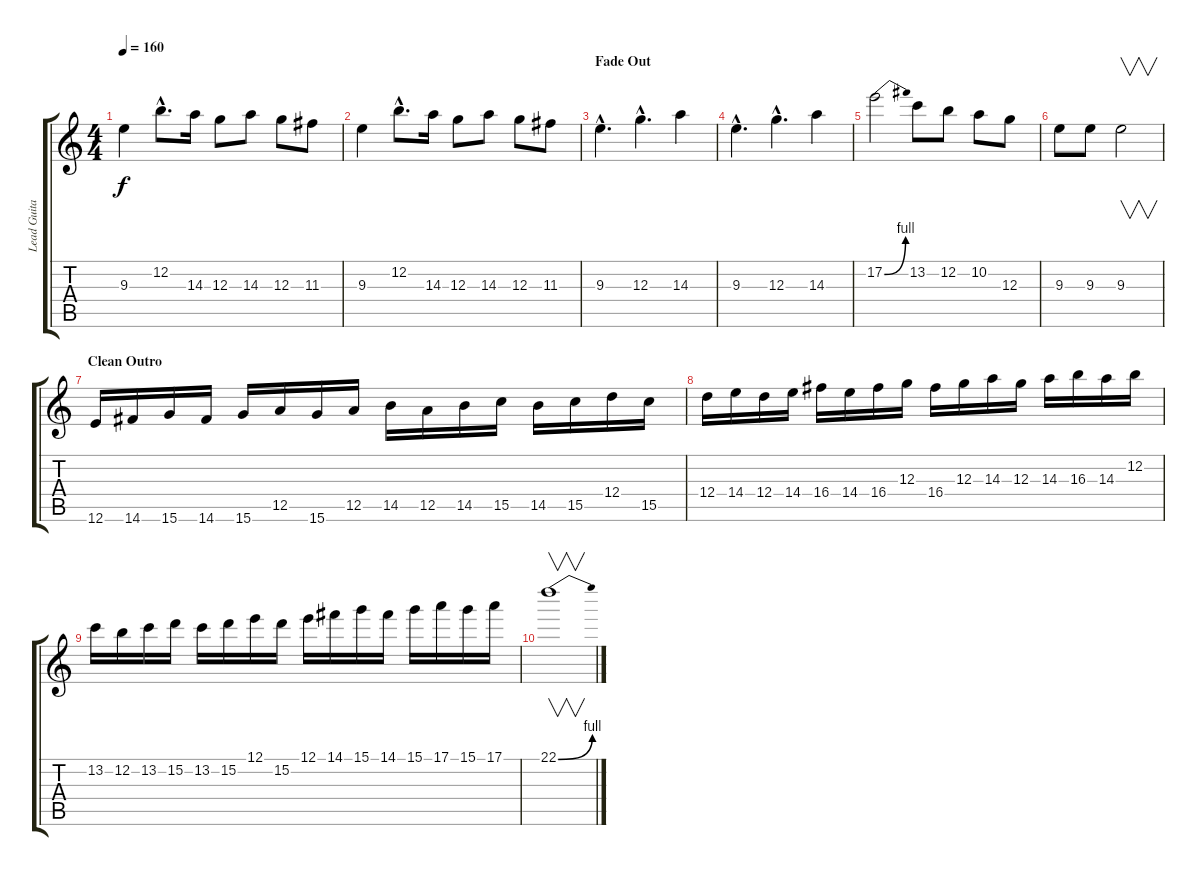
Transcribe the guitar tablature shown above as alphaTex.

\track ("Lead Guitar" "Lead Guita") {instrument distortionguitar}
\staff {score tabs}
\tuning (E4 B3 G3 D3 A2 E2) {hide}
\ts (4 4)
\tempo 160
\clef g2
\ks c
9.3.4{dy f} 12.2{hac}.8{d} 14.3.16 12.3.8 14.3.8 12.3.8 11.3.8 |
9.3.4 12.2{hac}.8{d} 14.3.16 12.3.8 14.3.8 12.3.8 11.3.8 |
\section ("" "Fade Out")
9.3{hac}.4{d volume 12} 12.3{hac}.4{d} 14.3.4 |
9.3{hac}.4{d} 12.3{hac}.4{d} 14.3.4 |
17.2{be (bend 0 0 60 4)}.2{volume 8} 13.2.8 12.2.8 10.2.8 12.3.8 |
9.3.8 9.3.8 9.3.2{v} |
\section ("" "Clean Outro")
12.6.16{volume 4} 14.6.16 15.6.16 14.6.16 15.6.16 12.5.16 15.6.16 12.5.16 14.5.16 12.5.16 14.5.16 15.5.16 14.5.16 15.5.16 12.4.16 15.5.16 |
12.4.16 14.4.16 12.4.16 14.4.16 16.4.16 14.4.16 16.4.16 12.3.16 16.4.16 12.3.16 14.3.16 12.3.16 14.3.16 16.3.16 14.3.16 12.2.16 |
13.2.16{volume 0} 12.2.16 13.2.16 15.2.16 13.2.16 15.2.16 12.1.16 15.2.16 12.1.16 14.1.16 15.1.16 14.1.16 15.1.16 17.1.16 15.1.16 17.1.16 |
22.1{be (bend 0 0 60 4)}.1{v}
